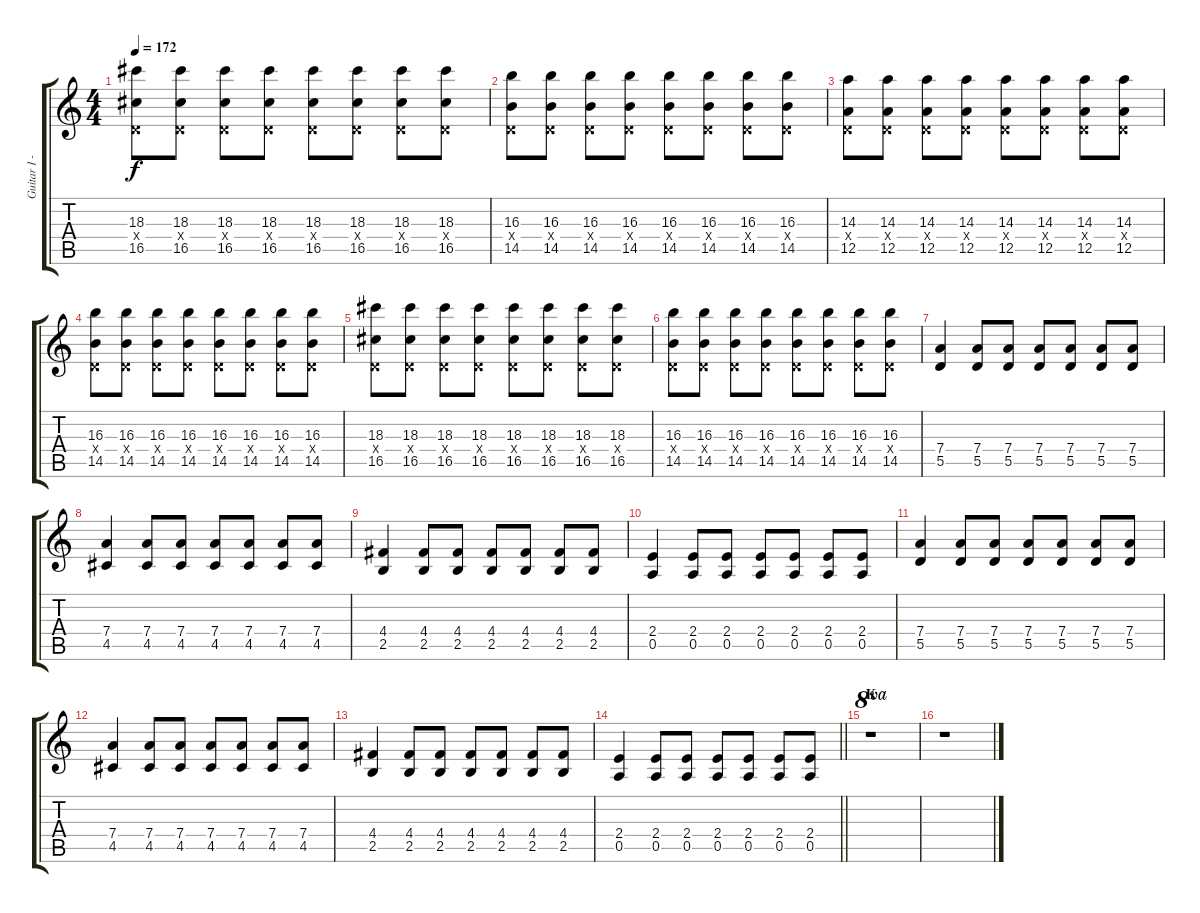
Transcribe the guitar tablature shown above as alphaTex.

\track ("Guitar I - Gotoh" "Guitar I -") {instrument distortionguitar}
\staff {score tabs}
\tuning (E4 B3 G3 D3 A2 E2) {hide}
\ts (4 4)
\tempo 172
\clef g2
\ks c
(18.3 0.4{x} 16.5).8{dy f} (18.3 0.4{x} 16.5).8 (18.3 0.4{x} 16.5).8 (18.3 0.4{x} 16.5).8 (18.3 0.4{x} 16.5).8 (18.3 0.4{x} 16.5).8 (18.3 0.4{x} 16.5).8 (18.3 0.4{x} 16.5).8 |
(16.3 0.4{x} 14.5).8 (16.3 0.4{x} 14.5).8 (16.3 0.4{x} 14.5).8 (16.3 0.4{x} 14.5).8 (16.3 0.4{x} 14.5).8 (16.3 0.4{x} 14.5).8 (16.3 0.4{x} 14.5).8 (16.3 0.4{x} 14.5).8 |
(14.3 0.4{x} 12.5).8 (14.3 0.4{x} 12.5).8 (14.3 0.4{x} 12.5).8 (14.3 0.4{x} 12.5).8 (14.3 0.4{x} 12.5).8 (14.3 0.4{x} 12.5).8 (14.3 0.4{x} 12.5).8 (14.3 0.4{x} 12.5).8 |
(16.3 0.4{x} 14.5).8 (16.3 0.4{x} 14.5).8 (16.3 0.4{x} 14.5).8 (16.3 0.4{x} 14.5).8 (16.3 0.4{x} 14.5).8 (16.3 0.4{x} 14.5).8 (16.3 0.4{x} 14.5).8 (16.3 0.4{x} 14.5).8 |
(18.3 0.4{x} 16.5).8 (18.3 0.4{x} 16.5).8 (18.3 0.4{x} 16.5).8 (18.3 0.4{x} 16.5).8 (18.3 0.4{x} 16.5).8 (18.3 0.4{x} 16.5).8 (18.3 0.4{x} 16.5).8 (18.3 0.4{x} 16.5).8 |
(16.3 0.4{x} 14.5).8 (16.3 0.4{x} 14.5).8 (16.3 0.4{x} 14.5).8 (16.3 0.4{x} 14.5).8 (16.3 0.4{x} 14.5).8 (16.3 0.4{x} 14.5).8 (16.3 0.4{x} 14.5).8 (16.3 0.4{x} 14.5).8 |
(7.4 5.5).4 (7.4 5.5).8 (7.4 5.5).8 (7.4 5.5).8 (7.4 5.5).8 (7.4 5.5).8 (7.4 5.5).8 |
(7.4 4.5).4 (7.4 4.5).8 (7.4 4.5).8 (7.4 4.5).8 (7.4 4.5).8 (7.4 4.5).8 (7.4 4.5).8 |
(4.4 2.5).4 (4.4 2.5).8 (4.4 2.5).8 (4.4 2.5).8 (4.4 2.5).8 (4.4 2.5).8 (4.4 2.5).8 |
(2.4 0.5).4 (2.4 0.5).8 (2.4 0.5).8 (2.4 0.5).8 (2.4 0.5).8 (2.4 0.5).8 (2.4 0.5).8 |
(7.4 5.5).4 (7.4 5.5).8 (7.4 5.5).8 (7.4 5.5).8 (7.4 5.5).8 (7.4 5.5).8 (7.4 5.5).8 |
(7.4 4.5).4 (7.4 4.5).8 (7.4 4.5).8 (7.4 4.5).8 (7.4 4.5).8 (7.4 4.5).8 (7.4 4.5).8 |
(4.4 2.5).4 (4.4 2.5).8 (4.4 2.5).8 (4.4 2.5).8 (4.4 2.5).8 (4.4 2.5).8 (4.4 2.5).8 |
\barLineRight lightlight
(2.4 0.5).4 (2.4 0.5).8 (2.4 0.5).8 (2.4 0.5).8 (2.4 0.5).8 (2.4 0.5).8 (2.4 0.5).8 |
\section ("" "K")
r.1{ot 8va} |
r.1
